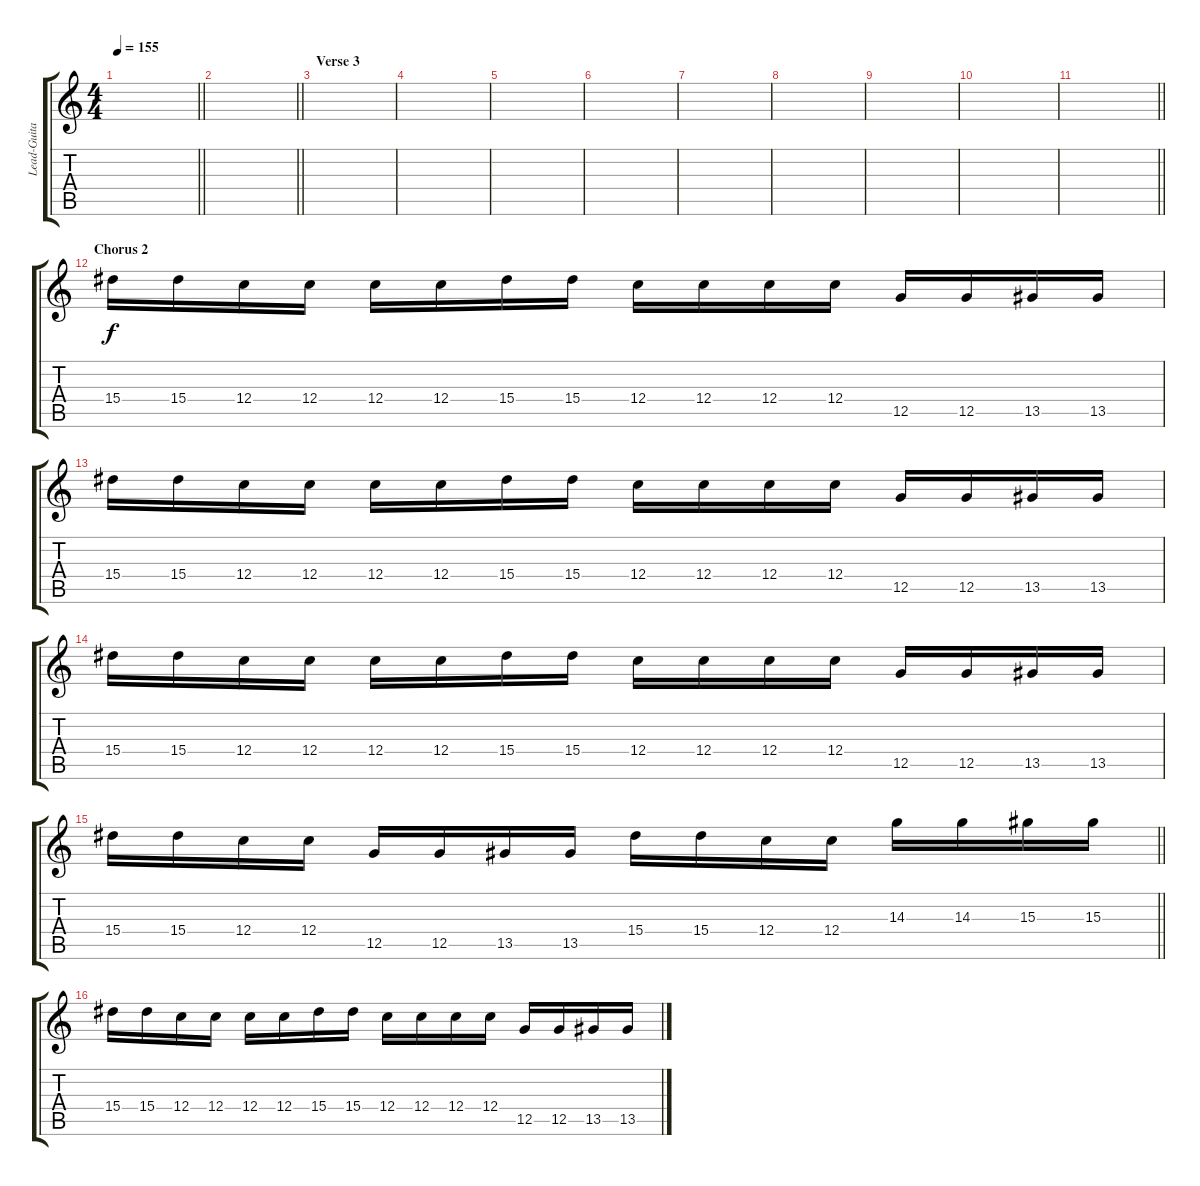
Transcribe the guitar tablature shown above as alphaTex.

\track ("Lead-Guitar" "Lead-Guita") {instrument distortionguitar}
\staff {score tabs}
\tuning (D4 A3 F3 C3 G2 C2) {hide}
\ts (4 4)
\tempo 155
\clef g2
\barLineRight lightlight
\ks c
|
\section ("" "")
\barLineRight lightlight
|
\section ("" "Verse 3")
|
|
|
|
|
|
|
|
\barLineRight lightlight
|
\section ("" "Chorus 2")
15.4.16{volume 14} 15.4.16 12.4.16 12.4.16 12.4.16 12.4.16 15.4.16 15.4.16 12.4.16 12.4.16 12.4.16 12.4.16 12.5.16 12.5.16 13.5.16 13.5.16 |
15.4.16 15.4.16 12.4.16 12.4.16 12.4.16 12.4.16 15.4.16 15.4.16 12.4.16 12.4.16 12.4.16 12.4.16 12.5.16 12.5.16 13.5.16 13.5.16 |
15.4.16 15.4.16 12.4.16 12.4.16 12.4.16 12.4.16 15.4.16 15.4.16 12.4.16 12.4.16 12.4.16 12.4.16 12.5.16 12.5.16 13.5.16 13.5.16 |
\barLineRight lightlight
15.4.16 15.4.16 12.4.16 12.4.16 12.5.16 12.5.16 13.5.16 13.5.16 15.4.16 15.4.16 12.4.16 12.4.16 14.3.16 14.3.16 15.3.16 15.3.16 |
15.4.16 15.4.16 12.4.16 12.4.16 12.4.16 12.4.16 15.4.16 15.4.16 12.4.16 12.4.16 12.4.16 12.4.16 12.5.16 12.5.16 13.5.16 13.5.16
